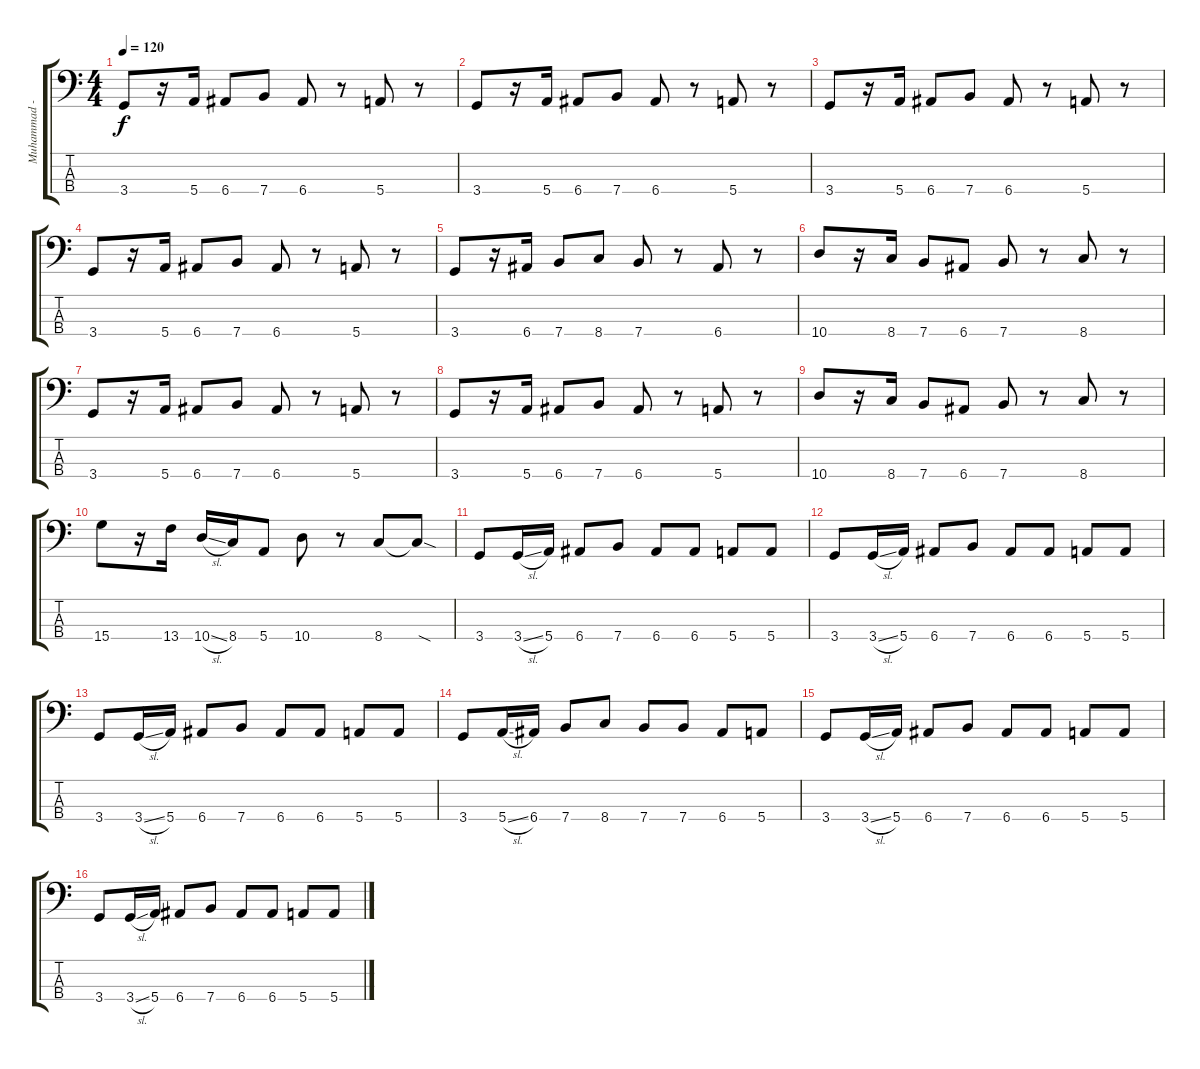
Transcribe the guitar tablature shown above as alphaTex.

\track ("Muhammad - Bass" "Muhammad -") {instrument electricbasspick}
\staff {score tabs}
\tuning (G2 D2 A1 E1) {hide}
\ts (4 4)
\tempo 120
\clef f4
\ks c
3.4.8{dy f instrument electricbasspick} r.16 5.4.16 6.4.8 7.4.8 6.4.8 r.8 5.4.8 r.8 |
3.4.8 r.16 5.4.16 6.4.8 7.4.8 6.4.8 r.8 5.4.8 r.8 |
3.4.8 r.16 5.4.16 6.4.8 7.4.8 6.4.8 r.8 5.4.8 r.8 |
3.4.8 r.16 5.4.16 6.4.8 7.4.8 6.4.8 r.8 5.4.8 r.8 |
3.4.8 r.16 6.4.16 7.4.8 8.4.8 7.4.8 r.8 6.4.8 r.8 |
10.4.8 r.16 8.4.16 7.4.8 6.4.8 7.4.8 r.8 8.4.8 r.8 |
3.4.8 r.16 5.4.16 6.4.8 7.4.8 6.4.8 r.8 5.4.8 r.8 |
3.4.8 r.16 5.4.16 6.4.8 7.4.8 6.4.8 r.8 5.4.8 r.8 |
10.4.8 r.16 8.4.16 7.4.8 6.4.8 7.4.8 r.8 8.4.8 r.8 |
15.4.8 r.16 13.4.16 10.4{sl}.16 8.4.16 5.4.8 10.4.8 r.8 8.4.8 8.4{sod t}.8 |
3.4.8 3.4{sl}.16 5.4.16 6.4.8 7.4.8 6.4.8 6.4.8 5.4.8 5.4.8 |
3.4.8 3.4{sl}.16 5.4.16 6.4.8 7.4.8 6.4.8 6.4.8 5.4.8 5.4.8 |
3.4.8 3.4{sl}.16 5.4.16 6.4.8 7.4.8 6.4.8 6.4.8 5.4.8 5.4.8 |
3.4.8 5.4{sl}.16 6.4.16 7.4.8 8.4.8 7.4.8 7.4.8 6.4.8 5.4.8 |
3.4.8 3.4{sl}.16 5.4.16 6.4.8 7.4.8 6.4.8 6.4.8 5.4.8 5.4.8 |
3.4.8 3.4{sl}.16 5.4.16 6.4.8 7.4.8 6.4.8 6.4.8 5.4.8 5.4.8
